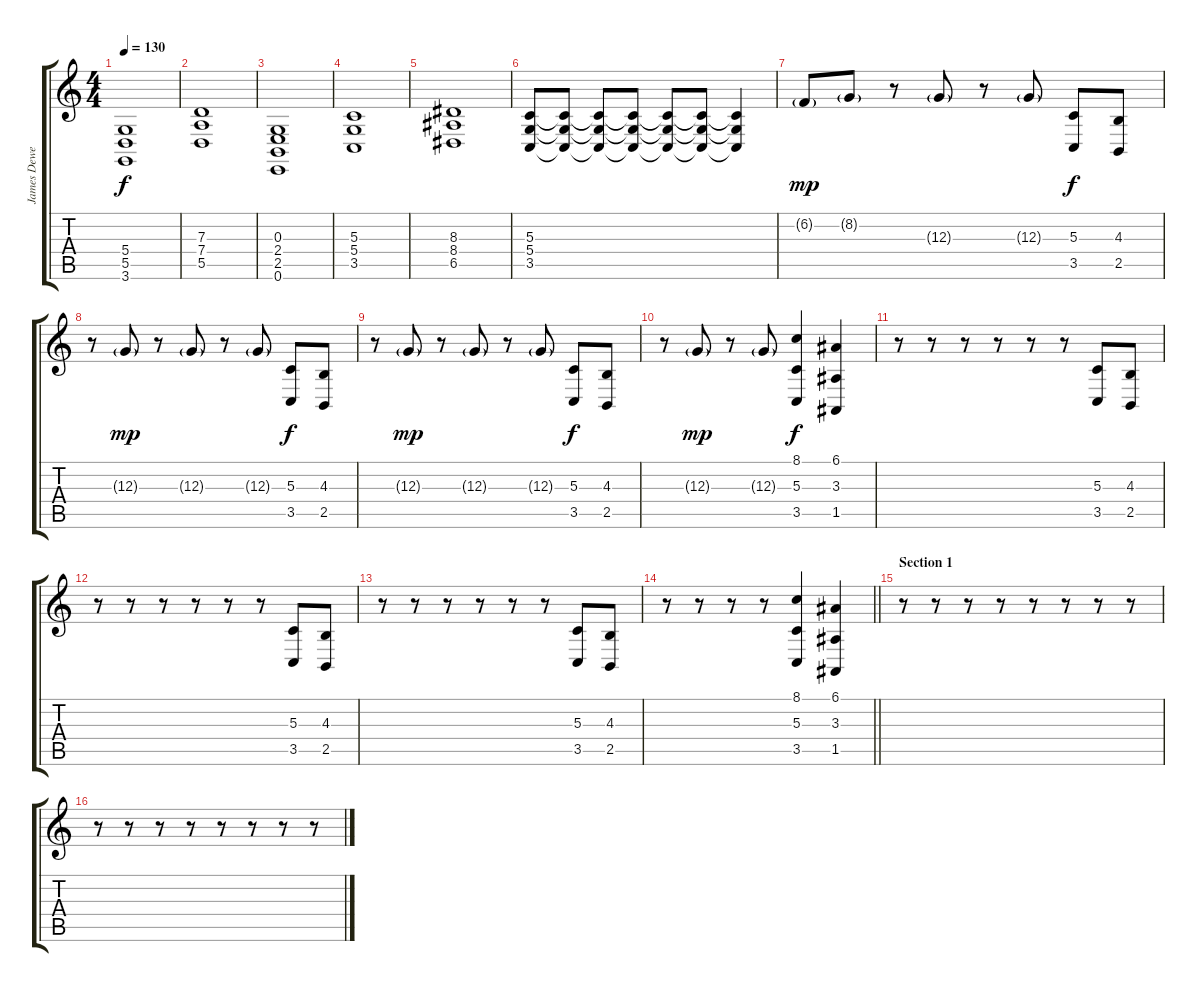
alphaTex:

\track ("James Dewees - Keyboard" "James Dewe") {instrument lead2sawtooth}
\staff {score tabs}
\tuning (E4 B3 G3 D3 A2 E2) {hide}
\ts (4 4)
\tempo 130
\clef g2
\ks c
(5.4 5.5 3.6).1{dy f} |
(7.3 7.4 5.5).1 |
(0.3 2.4 2.5 0.6).1 |
(5.3 5.4 3.5).1 |
(8.3 8.4 6.5).1 |
(5.3 5.4 3.5).8 (5.3{t} 5.4{t} 3.5{t}).8 (5.3{t} 5.4{t} 3.5{t}).8 (5.3{t} 5.4{t} 3.5{t}).8 (5.3{t} 5.4{t} 3.5{t}).8 (5.3{t} 5.4{t} 3.5{t}).8 (5.3{t} 5.4{t} 3.5{t}).4 |
6.2{g}.8{dy mp} 8.2{g}.8 r.8 12.3{g}.8 r.8 12.3{g}.8 (5.3 3.5).8{dy f} (4.3 2.5).8 |
r.8 12.3{g}.8{dy mp} r.8 12.3{g}.8 r.8 12.3{g}.8 (5.3 3.5).8{dy f} (4.3 2.5).8 |
r.8 12.3{g}.8{dy mp} r.8 12.3{g}.8 r.8 12.3{g}.8 (5.3 3.5).8{dy f} (4.3 2.5).8 |
r.8 12.3{g}.8{dy mp} r.8 12.3{g}.8 (8.1 5.3 3.5).4{dy f} (6.1 3.3 1.5).4 |
r.8 r.8 r.8 r.8 r.8 r.8 (5.3 3.5).8 (4.3 2.5).8 |
r.8 r.8 r.8 r.8 r.8 r.8 (5.3 3.5).8 (4.3 2.5).8 |
r.8 r.8 r.8 r.8 r.8 r.8 (5.3 3.5).8 (4.3 2.5).8 |
\barLineRight lightlight
r.8 r.8 r.8 r.8 (8.1 5.3 3.5).4 (6.1 3.3 1.5).4 |
\section ("" "Section 1")
r.8 r.8 r.8 r.8 r.8 r.8 r.8 r.8 |
r.8 r.8 r.8 r.8 r.8 r.8 r.8 r.8
